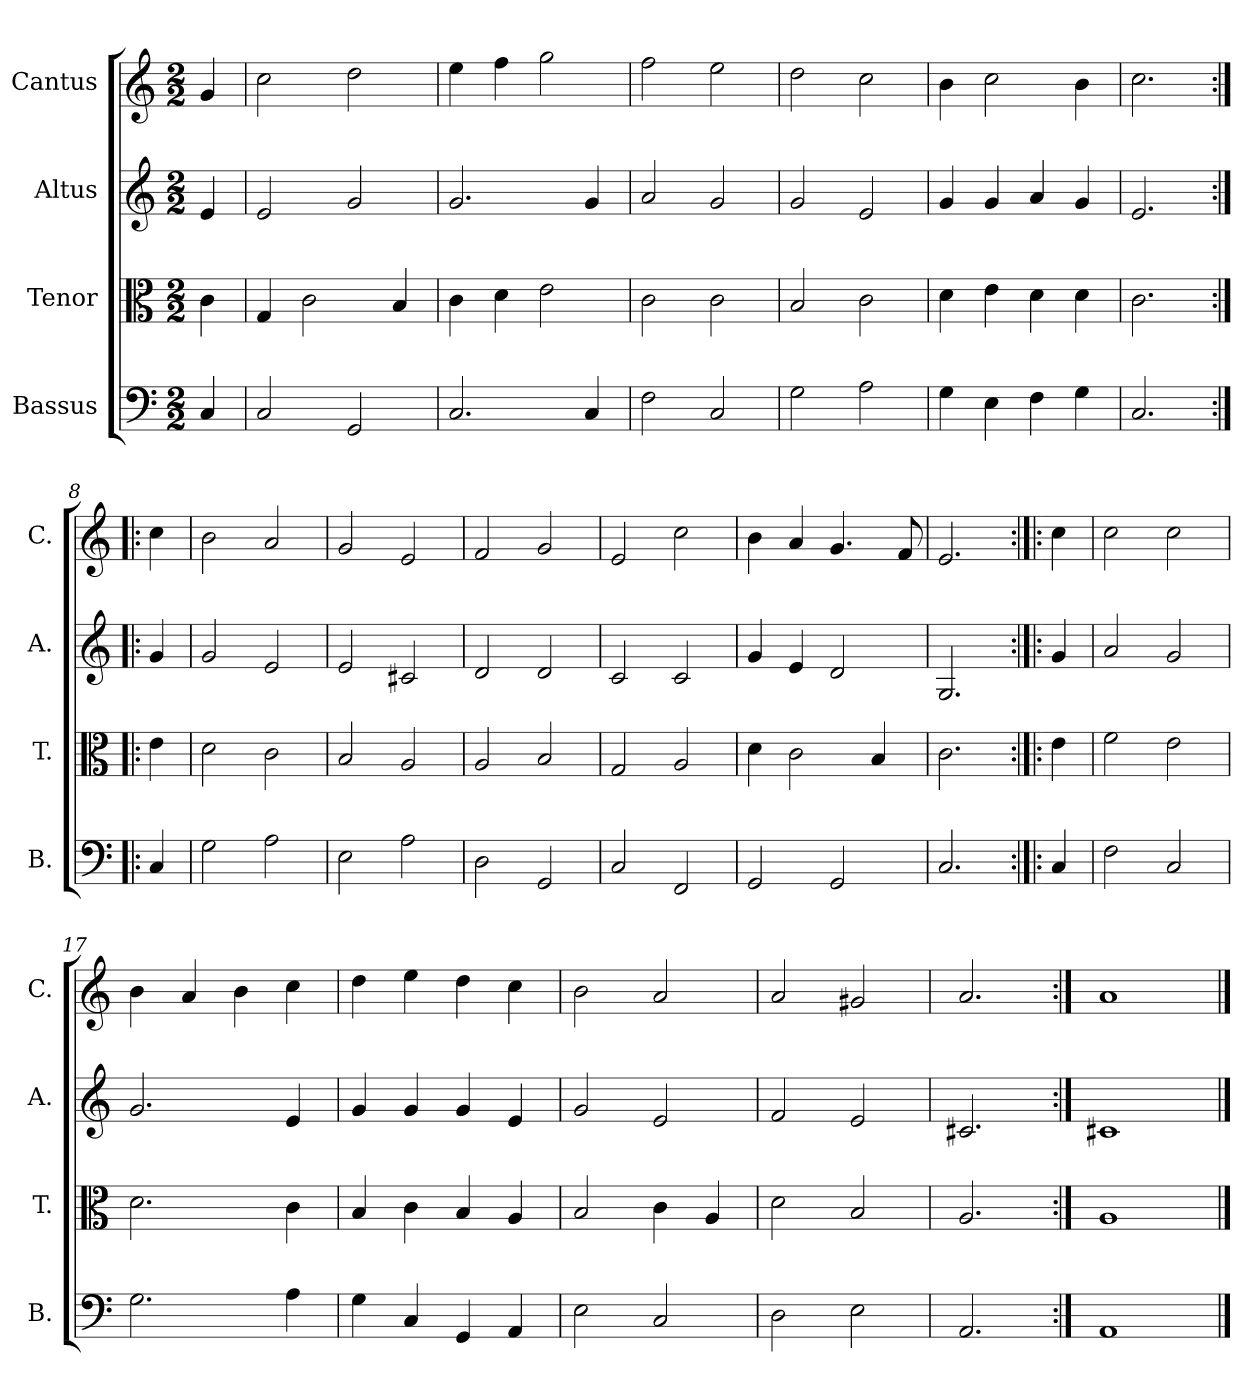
**kern	**kern	**kern	**kern
*part4	*part3	*part2	*part1
*staff4	*staff3	*staff2	*staff1
*I"Bassus	*I"Tenor	*I"Altus	*I"Cantus
*I'B.	*I'T.	*I'A.	*I'C.
*clefF4	*clefC3	*clefG2	*clefG2
*k[]	*k[]	*k[]	*k[]
*C:	*C:	*C:	*C:
*M2/2	*M2/2	*M2/2	*M2/2
=1	=1	=1	=1
4C/	4c\	4e/	4g/
=2	=2	=2	=2
2C/	4G/	2e/	2cc\
.	2c\	.	.
2GG/	.	2g/	2dd\
.	4B/	.	.
=3	=3	=3	=3
2.C/	4c\	2.g/	4ee\
.	4d\	.	4ff\
.	2e\	.	2gg\
4C/	.	4g/	.
=4	=4	=4	=4
2F\	2c\	2a/	2ff\
2C/	2c\	2g/	2ee\
=5	=5	=5	=5
2G\	2B/	2g/	2dd\
2A\	2c\	2e/	2cc\
=6	=6	=6	=6
4G\	4d\	4g/	4b\
4E\	4e\	4g/	2cc\
4F\	4d\	4a/	.
4G\	4d\	4g/	4b\
=7	=7	=7	=7
2.C/	2.c\	2.e/	2.cc\
=8:|!|:	=8:|!|:	=8:|!|:	=8:|!|:
4C/	4e\	4g/	4cc\
=9	=9	=9	=9
2G\	2d\	2g/	2b\
2A\	2c\	2e/	2a/
=10	=10	=10	=10
2E\	2B/	2e/	2g/
2A\	2A/	2c#X/	2e/
=11	=11	=11	=11
2D\	2A/	2d/	2f/
2GG/	2B/	2d/	2g/
=12	=12	=12	=12
2C/	2G/	2c/	2e/
2FF/	2A/	2c/	2cc\
=13	=13	=13	=13
2GG/	4d\	4g/	4b\
.	2c\	4e/	4a/
2GG/	.	2d/	4.g/
.	4B/	.	.
.	.	.	8f/
=14	=14	=14	=14
2.C/	2.c\	2.G/	2.e/
=15:|!|:	=15:|!|:	=15:|!|:	=15:|!|:
4C/	4e\	4g/	4cc\
=16	=16	=16	=16
2F\	2f\	2a/	2cc\
2C/	2e\	2g/	2cc\
!!LO:LB:g=z
=17	=17	=17	=17
2.G\	2.d\	2.g/	4b\
.	.	.	4a/
.	.	.	4b\
4A\	4c\	4e/	4cc\
=18	=18	=18	=18
4G\	4B/	4g/	4dd\
4C/	4c\	4g/	4ee\
4GG/	4B/	4g/	4dd\
4AA/	4A/	4e/	4cc\
=19	=19	=19	=19
2E\	2B/	2g/	2b\
2C/	4c\	2e/	2a/
.	4A/	.	.
=20	=20	=20	=20
2D\	2d\	2f/	2a/
2E\	2B/	2e/	2g#X/
=21	=21	=21	=21
2.AA/	2.A/	2.c#X/	2.a/
=22:|!	=22:|!	=22:|!	=22:|!
1AA/	1A/	1c#X/	1a/
==	==	==	==
*-	*-	*-	*-
